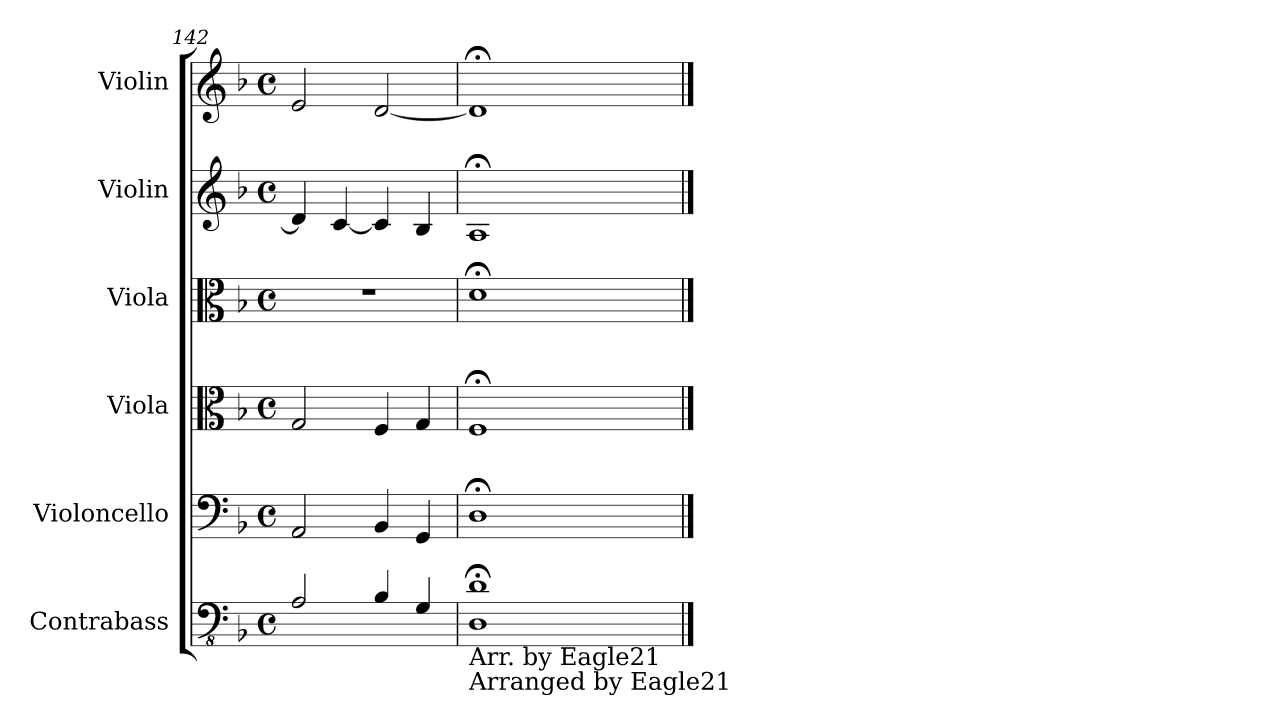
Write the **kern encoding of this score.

**kern	**kern	**kern	**kern	**kern	**kern
*part6	*part5	*part4	*part3	*part2	*part1
*staff6	*staff5	*staff4	*staff3	*staff2	*staff1
*I"Contrabass	*I"Violoncello	*I"Viola	*I"Viola	*I"Violin	*I"Violin
*I'Cb.	*I'Vlc.	*I'Vla.	*I'Vla.	*I'Vln.	*I'Vln.
!!LO:LB:g=z
*clefFv4	*clefF4	*clefC3	*clefC3	*clefG2	*clefG2
*ITrd7c12	*	*	*	*	*
*k[b-]	*k[b-]	*k[b-]	*k[b-]	*k[b-]	*k[b-]
*M4/4	*M4/4	*M4/4	*M4/4	*M4/4	*M4/4
*met(c)	*met(c)	*met(c)	*met(c)	*met(c)	*met(c)
=142	=142	=142	=142	=142	=142
2AAA/	2AA/	2G/	1r	4d/]	2e/
.	.	.	.	[4c/	.
*	*	*	*	*	*MM26
4BBB-/	4BB-/	4F/	.	4c/]	[2d/
4GGG/	4GG/	4G/	.	4B-/	.
=143	=143	=143	=143	=143	=143
!LO:TX:b:t=Arr. by Eagle21	!	!	!	!	!
!LO:TX:b:t=Arranged by Eagle21	!	!	!	!	!
1DDD;< 1DD;<	1D;<	1F;<	1d;<	1A;<	1d;<]
==	==	==	==	==	==
*-	*-	*-	*-	*-	*-
